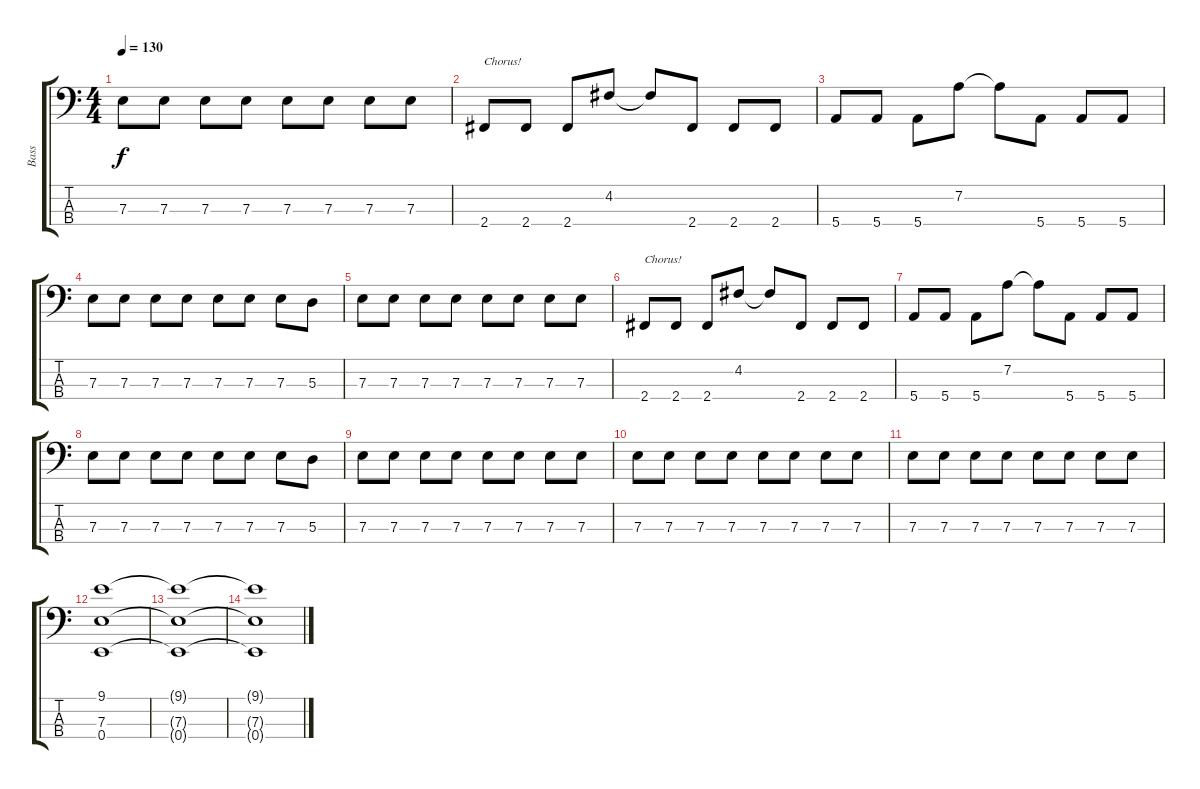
\track ("Bass" "Bass") {instrument distortionguitar}
\staff {score tabs}
\tuning (G2 D2 A1 E1) {hide}
\ts (4 4)
\tempo 130
\clef f4
\ks c
7.3.8{dy f} 7.3.8 7.3.8 7.3.8 7.3.8 7.3.8 7.3.8 7.3.8 |
2.4.8{txt "Chorus!"} 2.4.8 2.4.8 4.2.8 4.2{t}.8 2.4.8 2.4.8 2.4.8 |
5.4.8 5.4.8 5.4.8 7.2.8 7.2{t}.8 5.4.8 5.4.8 5.4.8 |
7.3.8 7.3.8 7.3.8 7.3.8 7.3.8 7.3.8 7.3.8 5.3.8 |
7.3.8 7.3.8 7.3.8 7.3.8 7.3.8 7.3.8 7.3.8 7.3.8 |
2.4.8{txt "Chorus!"} 2.4.8 2.4.8 4.2.8 4.2{t}.8 2.4.8 2.4.8 2.4.8 |
5.4.8 5.4.8 5.4.8 7.2.8 7.2{t}.8 5.4.8 5.4.8 5.4.8 |
7.3.8 7.3.8 7.3.8 7.3.8 7.3.8 7.3.8 7.3.8 5.3.8 |
7.3.8 7.3.8 7.3.8 7.3.8 7.3.8 7.3.8 7.3.8 7.3.8 |
7.3.8 7.3.8 7.3.8 7.3.8 7.3.8 7.3.8 7.3.8 7.3.8 |
7.3.8 7.3.8 7.3.8 7.3.8 7.3.8 7.3.8 7.3.8 7.3.8 |
(9.1 7.3 0.4).1 |
(9.1{t} 7.3{t} 0.4{t}).1 |
(9.1{t} 7.3{t} 0.4{t}).1
